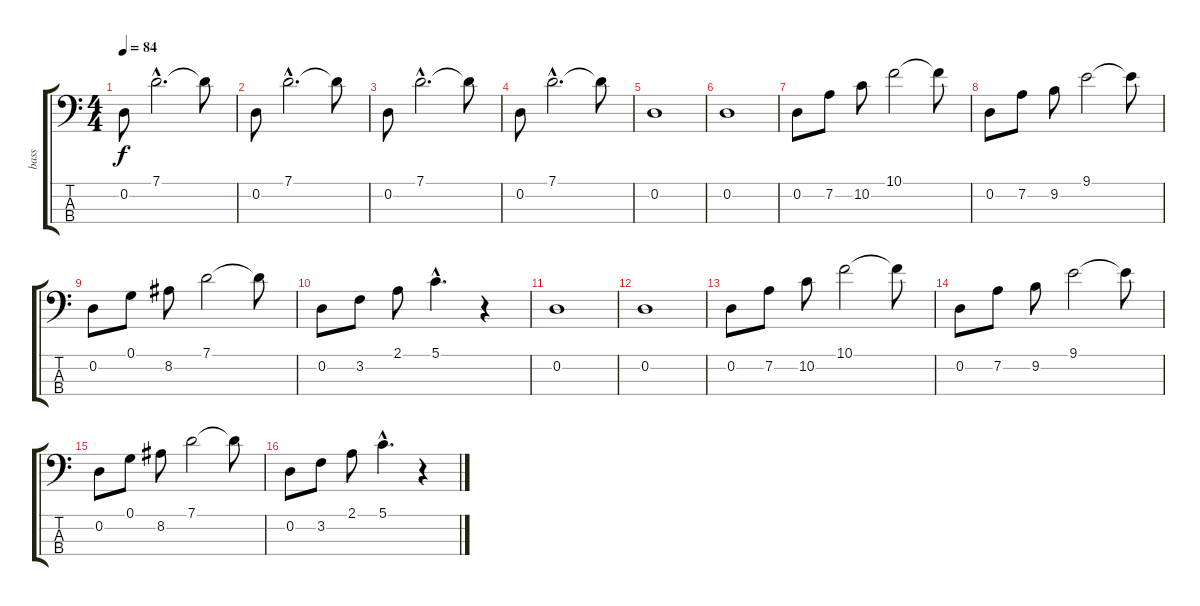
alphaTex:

\track ("bass" "bass") {instrument acousticbass}
\staff {score tabs}
\tuning (G2 D2 A1 E1) {hide}
\ts (4 4)
\tempo 84
\clef f4
\ks c
0.2.8{dy f instrument acousticbass} 7.1{hac}.2{d} 7.1{t}.8 |
0.2.8 7.1{hac}.2{d} 7.1{t}.8 |
0.2.8 7.1{hac}.2{d} 7.1{t}.8 |
0.2.8 7.1{hac}.2{d} 7.1{t}.8 |
0.2.1 |
0.2.1 |
0.2.8 7.2.8 10.2.8 10.1.2 10.1{t}.8 |
0.2.8 7.2.8 9.2.8 9.1.2 9.1{t}.8 |
0.2.8 0.1.8 8.2.8 7.1.2 7.1{t}.8 |
0.2.8 3.2.8 2.1.8 5.1{hac}.4{d} r.4 |
0.2.1 |
0.2.1 |
0.2.8 7.2.8 10.2.8 10.1.2 10.1{t}.8 |
0.2.8 7.2.8 9.2.8 9.1.2 9.1{t}.8 |
0.2.8 0.1.8 8.2.8 7.1.2 7.1{t}.8 |
0.2.8 3.2.8 2.1.8 5.1{hac}.4{d} r.4
